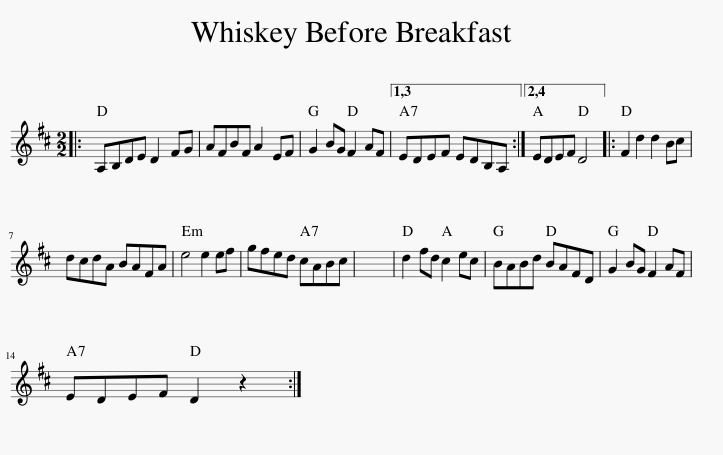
X:1
L:1/8
M:2/2
I:linebreak $
K:D
V:1 treble
V:1
|: A,B,DE D2 FG | AFBF A2 EF | G2 BG F2 AF |1,3 EDEF EDB,A, :|2,4 EDEF D4 |: %5
 F2 d2 d2 Bc |$ dcdA BAFA | e4 e2 ef | gfed cABc | x8 | %10
 d2 fd c2 ec | BABd BAFD | G2 BG F2 AF |$ EDEF D2 z2 :| %14
